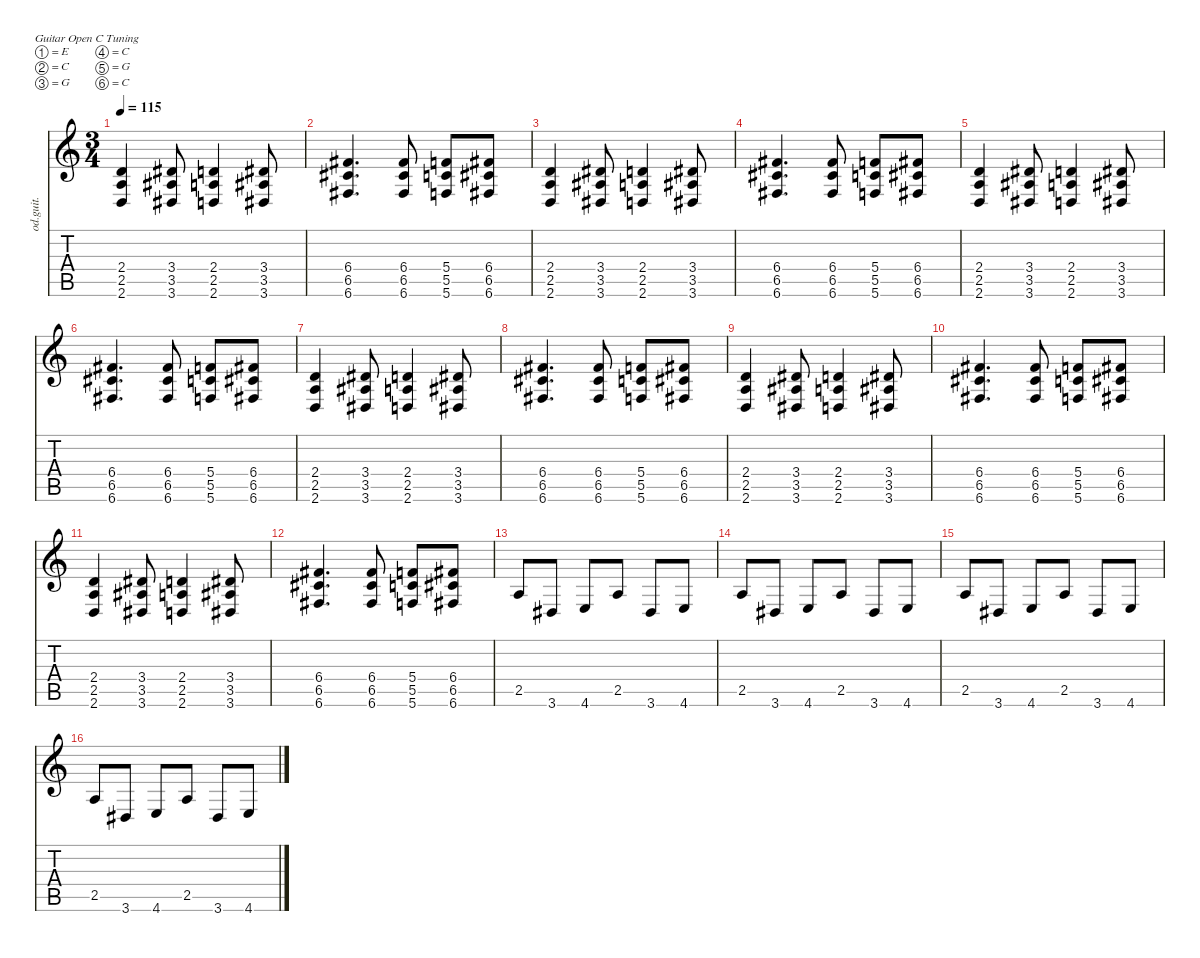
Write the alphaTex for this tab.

\defaultSystemsLayout 4
\hideDynamics
\bracketExtendMode nobrackets
\otherSystemsTrackNameOrientation horizontal
\track ("Guitar" "od.guit.") {instrument overdrivenguitar}
\staff {score tabs}
\tuning (E4 C4 G3 C3 G2 C2)
\ts (3 4)
\tempo 115
\clef g2
\ks c
(2.4 2.5 2.6).4{dy f beam Up} (3.4{acc #} 3.5{acc #} 3.6{acc #}).8{beam Up} (2.4 2.5 2.6).4{beam Up} (3.4{acc #} 3.5{acc #} 3.6{acc #}).8{beam Up} |
(6.4{acc #} 6.5{acc #} 6.6{acc #}).4{d beam Up} (6.4{acc #} 6.5{acc #} 6.6{acc #}).8{beam Up} (5.4 5.5 5.6).8{beam Up} (6.4{acc #} 6.5{acc #} 6.6{acc #}).8{beam Up} |
(2.4 2.5 2.6).4{beam Up} (3.4{acc #} 3.5{acc #} 3.6{acc #}).8{beam Up} (2.4 2.5 2.6).4{beam Up} (3.4{acc #} 3.5{acc #} 3.6{acc #}).8{beam Up} |
(6.4{acc #} 6.5{acc #} 6.6{acc #}).4{d beam Up} (6.4{acc #} 6.5{acc #} 6.6{acc #}).8{beam Up} (5.4 5.5 5.6).8{beam Up} (6.4{acc #} 6.5{acc #} 6.6{acc #}).8{beam Up} |
(2.4 2.5 2.6).4{beam Up} (3.4{acc #} 3.5{acc #} 3.6{acc #}).8{beam Up} (2.4 2.5 2.6).4{beam Up} (3.4{acc #} 3.5{acc #} 3.6{acc #}).8{beam Up} |
(6.4{acc #} 6.5{acc #} 6.6{acc #}).4{d beam Up} (6.4{acc #} 6.5{acc #} 6.6{acc #}).8{beam Up} (5.4 5.5 5.6).8{beam Up} (6.4{acc #} 6.5{acc #} 6.6{acc #}).8{beam Up} |
(2.4 2.5 2.6).4{beam Up} (3.4{acc #} 3.5{acc #} 3.6{acc #}).8{beam Up} (2.4 2.5 2.6).4{beam Up} (3.4{acc #} 3.5{acc #} 3.6{acc #}).8{beam Up} |
(6.4{acc #} 6.5{acc #} 6.6{acc #}).4{d beam Up} (6.4{acc #} 6.5{acc #} 6.6{acc #}).8{beam Up} (5.4 5.5 5.6).8{beam Up} (6.4{acc #} 6.5{acc #} 6.6{acc #}).8{beam Up} |
(2.4 2.5 2.6).4{beam Up} (3.4{acc #} 3.5{acc #} 3.6{acc #}).8{beam Up} (2.4 2.5 2.6).4{beam Up} (3.4{acc #} 3.5{acc #} 3.6{acc #}).8{beam Up} |
(6.4{acc #} 6.5{acc #} 6.6{acc #}).4{d beam Up} (6.4{acc #} 6.5{acc #} 6.6{acc #}).8{beam Up} (5.4 5.5 5.6).8{beam Up} (6.4{acc #} 6.5{acc #} 6.6{acc #}).8{beam Up} |
(2.4 2.5 2.6).4{beam Up} (3.4{acc #} 3.5{acc #} 3.6{acc #}).8{beam Up} (2.4 2.5 2.6).4{beam Up} (3.4{acc #} 3.5{acc #} 3.6{acc #}).8{beam Up} |
(6.4{acc #} 6.5{acc #} 6.6{acc #}).4{d beam Up} (6.4{acc #} 6.5{acc #} 6.6{acc #}).8{beam Up} (5.4 5.5 5.6).8{beam Up} (6.4{acc #} 6.5{acc #} 6.6{acc #}).8{beam Up} |
2.5.8{beam Up} 3.6{acc #}.8{beam Up} 4.6.8{beam Up} 2.5.8{beam Up} 3.6{acc #}.8{beam Up} 4.6.8{beam Up} |
2.5.8{beam Up} 3.6{acc #}.8{beam Up} 4.6.8{beam Up} 2.5.8{beam Up} 3.6{acc #}.8{beam Up} 4.6.8{beam Up} |
2.5.8{beam Up} 3.6{acc #}.8{beam Up} 4.6.8{beam Up} 2.5.8{beam Up} 3.6{acc #}.8{beam Up} 4.6.8{beam Up} |
2.5.8{beam Up} 3.6{acc #}.8{beam Up} 4.6.8{beam Up} 2.5.8{beam Up} 3.6{acc #}.8{beam Up} 4.6.8{beam Up}
